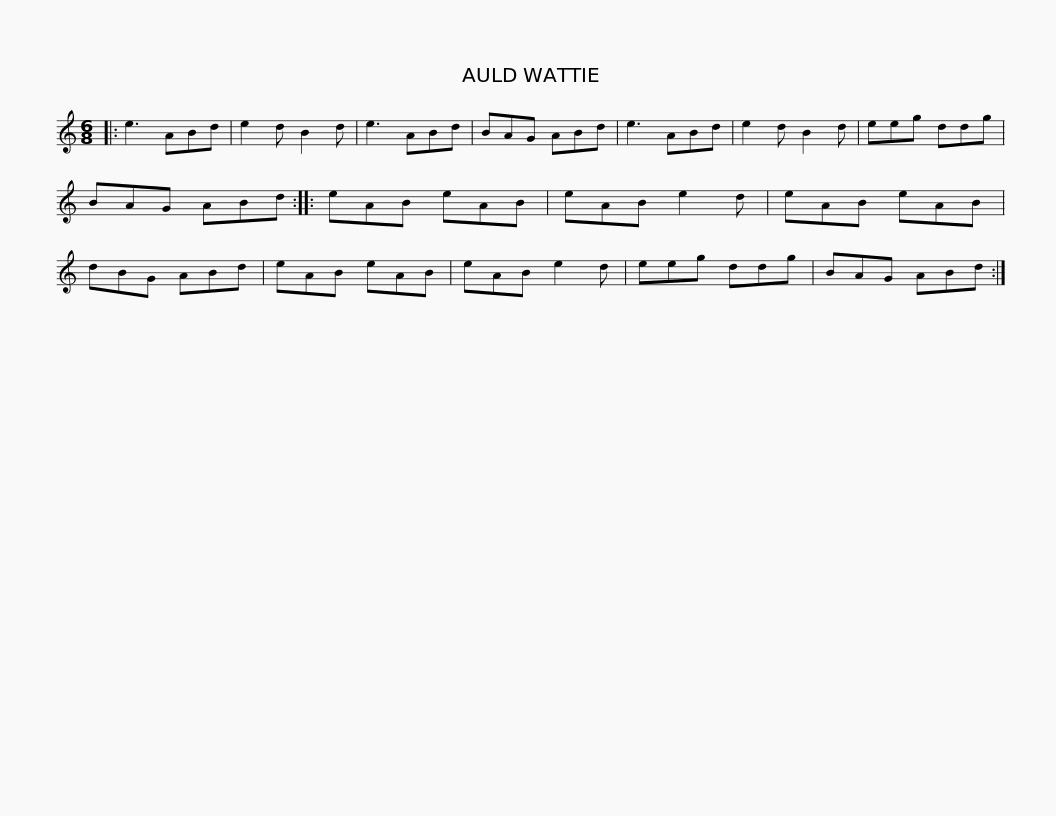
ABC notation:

X:1
L:1/8
M:6/8
I:linebreak $
K:C
V:1 treble
V:1
|: e3 ABd | e2 d B2 d | e3 ABd | BAG ABd | e3 ABd | %5
 e2 d B2 d | eeg ddg | BAG ABd ::$ eAB eAB | eAB e2 d | %10
 eAB eAB | dBG ABd | eAB eAB | eAB e2 d | eeg ddg |$ %15
 BAG ABd :| %16
